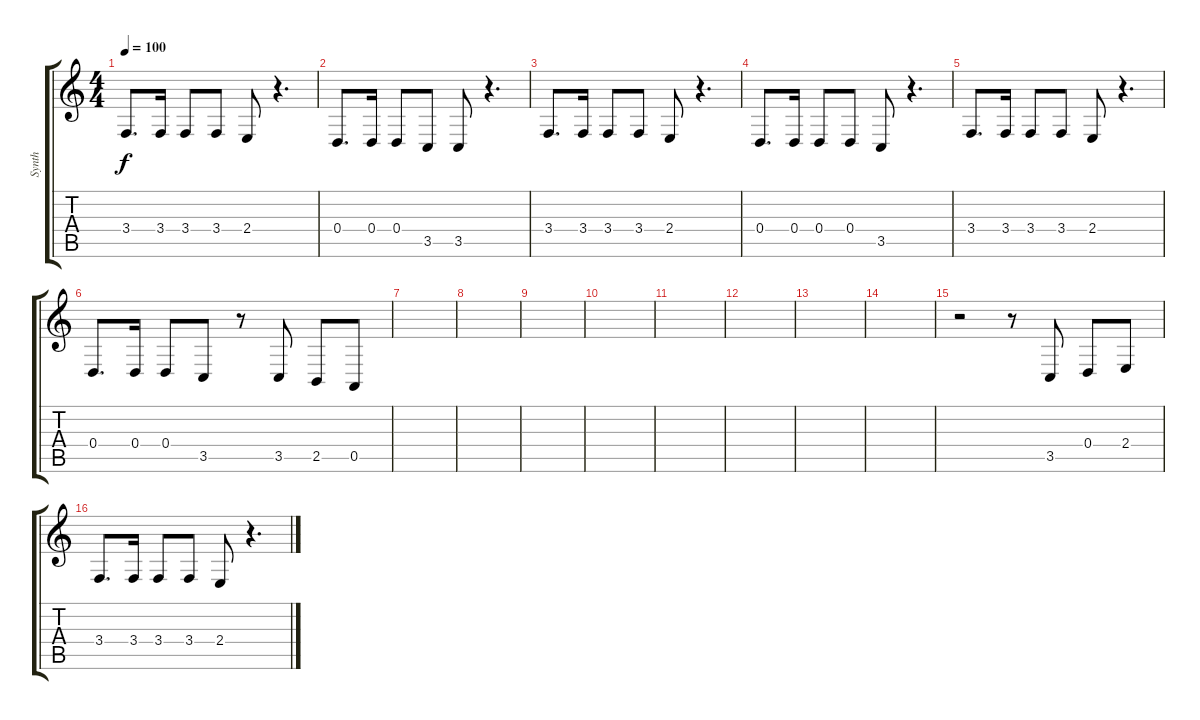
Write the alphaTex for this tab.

\track ("Synth" "Synth") {instrument lead3calliope}
\staff {score tabs}
\tuning (E4 B3 G3 D3 A2 E2) {hide}
\ts (4 4)
\tempo 100
\clef g2
\ks c
3.4.8{d dy f} 3.4.16 3.4.8 3.4.8 2.4.8 r.4{d} |
0.4.8{d} 0.4.16 0.4.8 3.5.8 3.5.8 r.4{d} |
3.4.8{d} 3.4.16 3.4.8 3.4.8 2.4.8 r.4{d} |
0.4.8{d} 0.4.16 0.4.8 0.4.8 3.5.8 r.4{d} |
3.4.8{d} 3.4.16 3.4.8 3.4.8 2.4.8 r.4{d} |
0.4.8{d} 0.4.16 0.4.8 3.5.8 r.8 3.5.8 2.5.8 0.5.8 |
|
|
|
|
|
|
|
|
r.2 r.8 3.5.8 0.4.8 2.4.8 |
3.4.8{d} 3.4.16 3.4.8 3.4.8 2.4.8 r.4{d}
